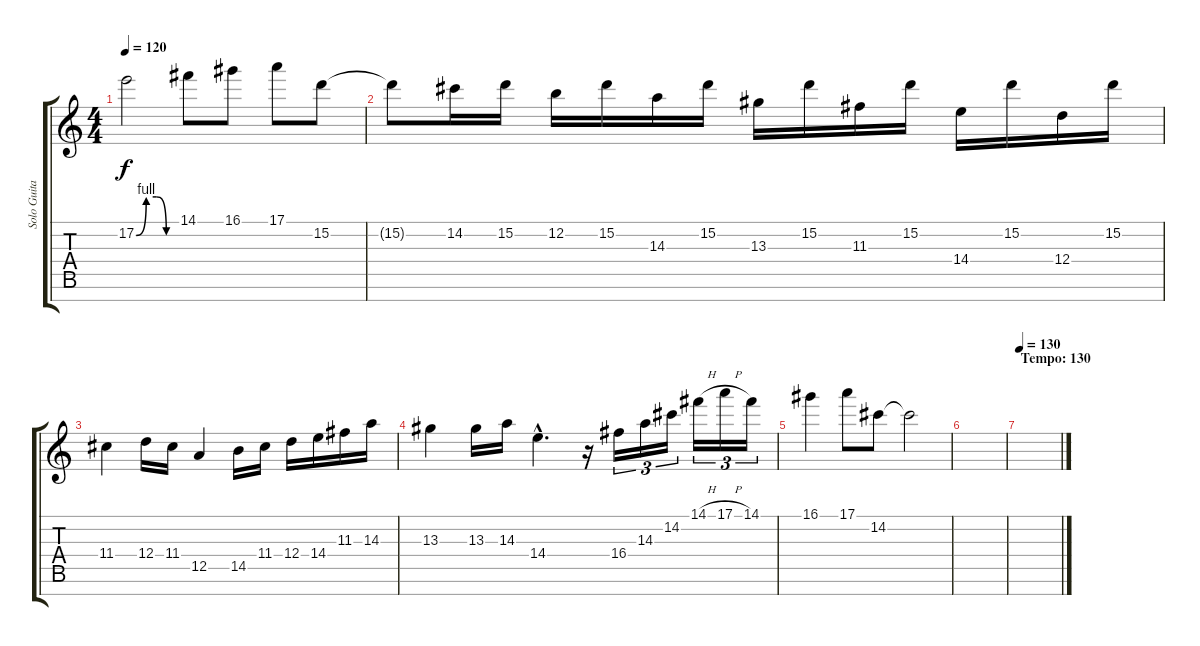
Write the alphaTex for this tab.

\track ("Solo Guitar" "Solo Guita") {instrument distortionguitar}
\staff {score tabs}
\tuning (E4 B3 G3 D3 A2 E2 B1) {hide}
\ts (4 4)
\tempo 120
\clef g2
\ks c
17.2{be (custom 0 0 15 4 30 4 45 0 60 0)}.2{dy f} 14.1.8 16.1.8 17.1.8 15.2.8 |
15.2{t}.8 14.2.16 15.2.16 12.2.16 15.2.16 14.3.16 15.2.16 13.3.16 15.2.16 11.3.16 15.2.16 14.4.16 15.2.16 12.4.16 15.2.16 |
11.4.4 12.4.16 11.4.16 12.5.4 14.5.16 11.4.16 12.4.16 14.4.16 11.3.16 14.3.16 |
13.3.4 13.3.16 14.3.16 14.4{hac}.4{d} r.16 16.4.16{tu (3 2)} 14.3.16{tu (3 2)} 14.2.16{tu (3 2)} 14.1{h}.16{tu (3 2)} 17.1{h}.16{tu (3 2)} 14.1.16{tu (3 2)} |
16.1.4 17.1.8 14.2.8 14.2{t}.2 |
|
\section ("" "Tempo: 130")
\tempo 130
